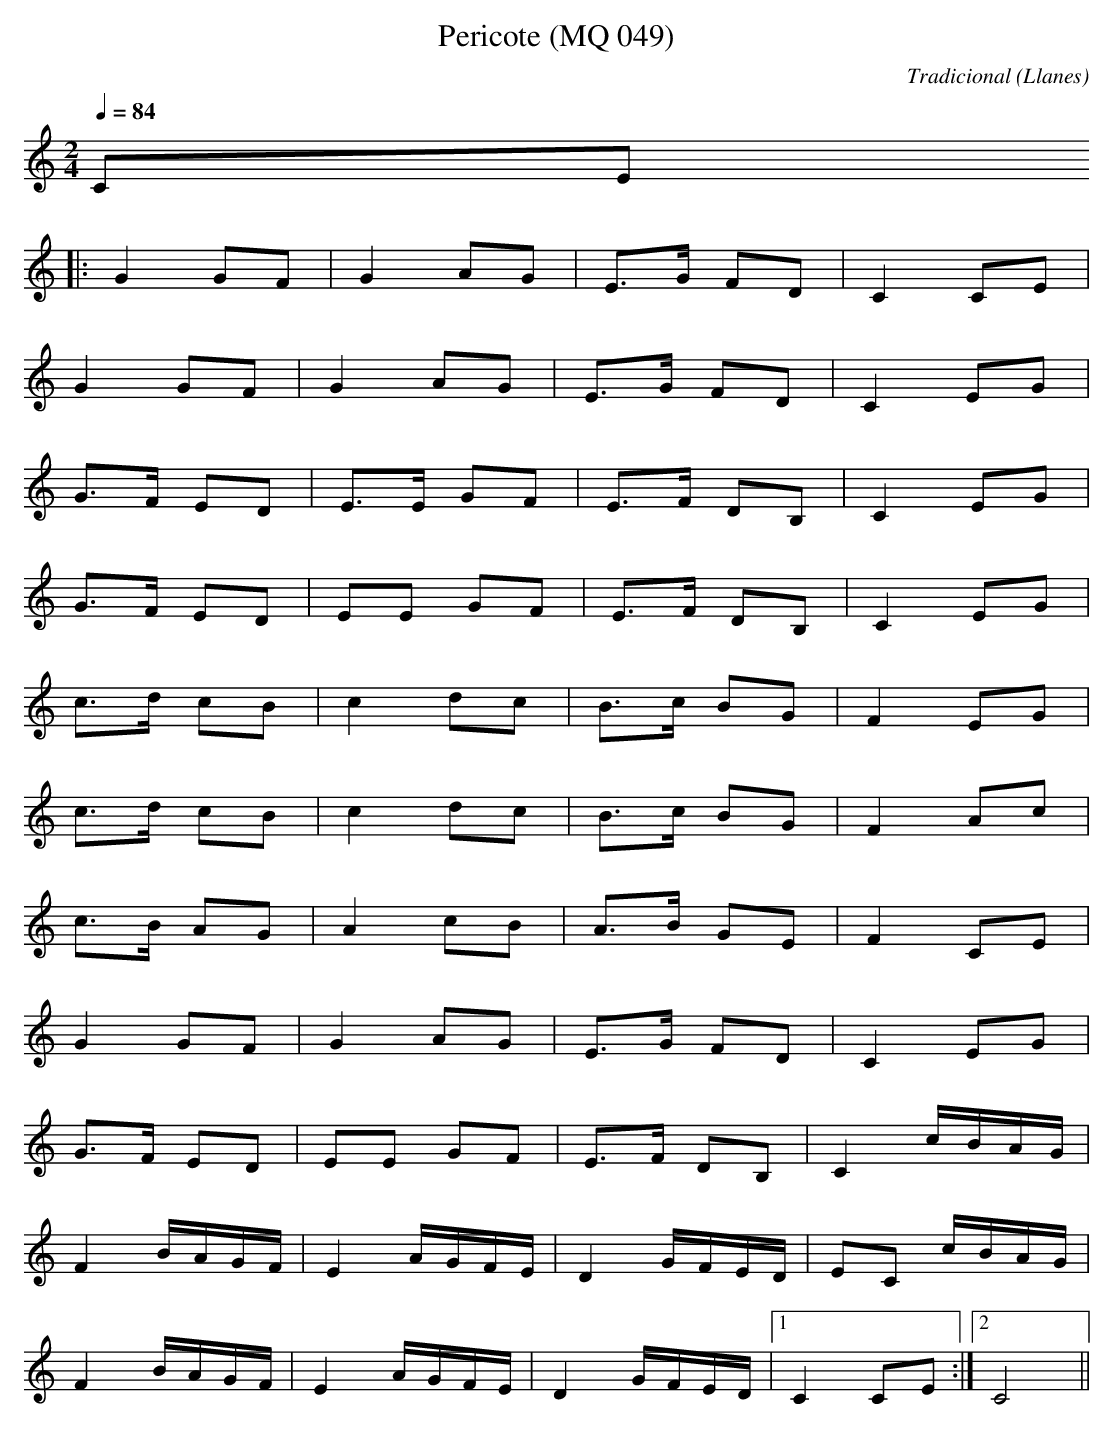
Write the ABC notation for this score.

X:1
T:Pericote (MQ 049)
C:Tradicional
O:Llanes
M:2/4
L:1/8
Q:1/4=84
K:C
CE
|: G2 GF|G2 AG|E>G FD|C2 CE|
G2 GF|G2 AG|E>G FD|C2 EG|
G>F ED|E>E GF|E>F DB,|C2 EG|
G>F ED|EE GF|E>F DB,|C2 EG|
c>d cB|c2 dc|B>c BG|F2 EG|
c>d cB|c2 dc|B>c BG|F2 Ac|
c>B AG|A2 cB|A>B GE|F2 CE|
G2 GF|G2 AG|E>G FD|C2 EG|
G>F ED|EE GF|E>F DB,|C2 c/B/A/G/|
F2 B/A/G/F/|E2 A/G/F/E/|D2 G/F/E/D/|EC c/B/A/G/|
F2 B/A/G/F/|E2 A/G/F/E/|D2 G/F/E/D/|[1 C2 CE :|[2 C4||
